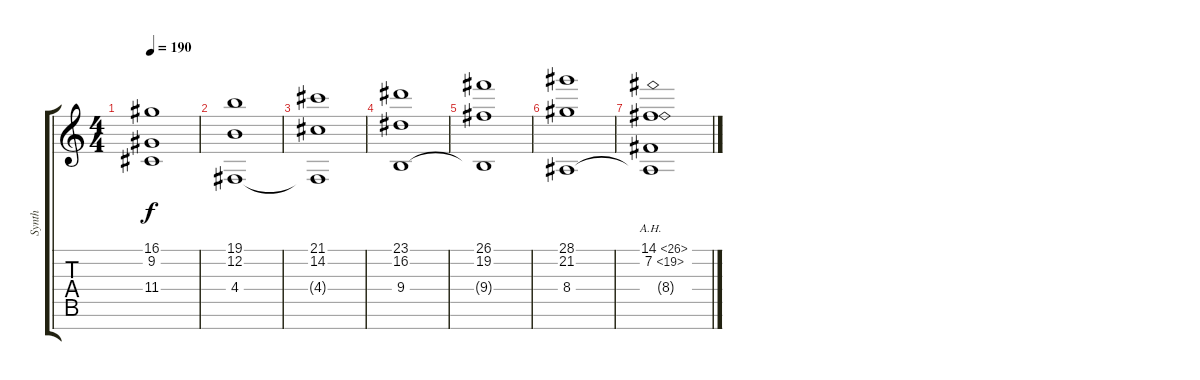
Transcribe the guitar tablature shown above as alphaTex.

\track ("Synth" "Synth") {instrument stringensemble1}
\staff {score tabs}
\tuning (E4 B3 G3 D3 A2 E2 B1) {hide}
\ts (4 4)
\tempo 190
\clef g2
\ks c
(16.1 9.2 11.4).1{dy f} |
(19.1 12.2 4.4).1 |
(21.1 14.2 4.4{t}).1 |
(23.1 16.2 9.4).1 |
(26.1 19.2 9.4{t}).1 |
(28.1 21.2 8.4).1 |
(14.1{ah 12} 7.2{ah 12} 8.4{t}).1
